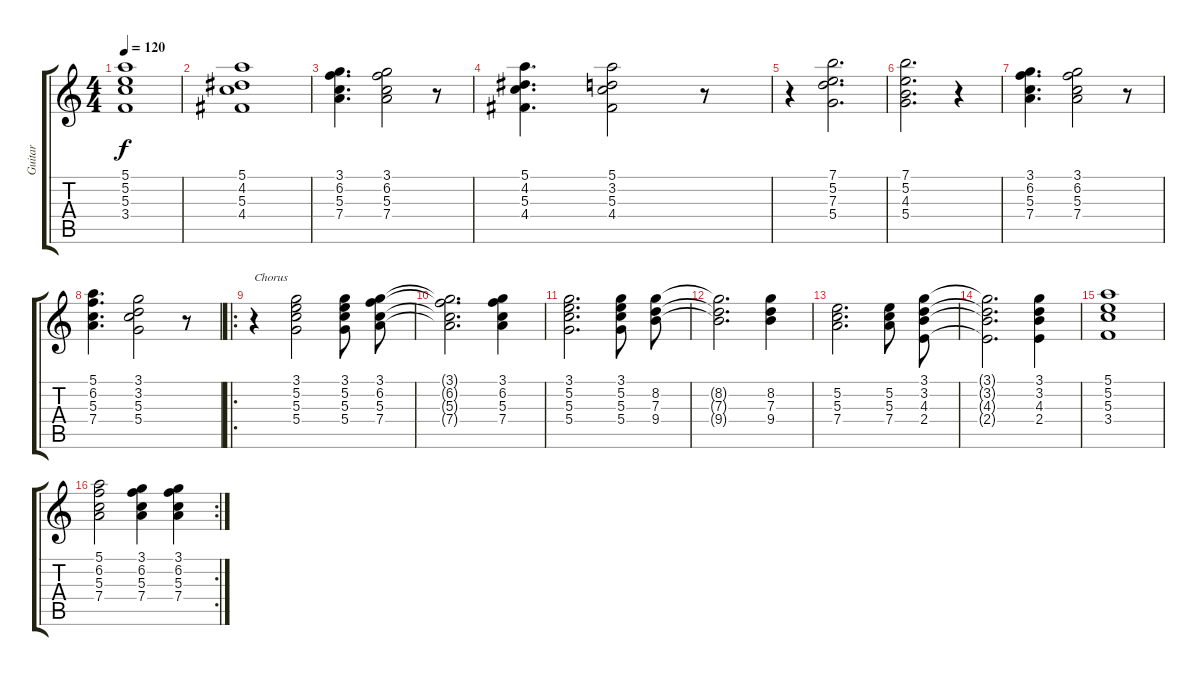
\track ("Guitar" "Guitar") {instrument electricguitarjazz}
\staff {score tabs}
\tuning (E4 B3 G3 D3 A2 E2) {hide}
\ts (4 4)
\tempo 120
\clef g2
\ks c
(5.1 5.2 5.3 3.4).1{dy f} |
(5.1 4.2 5.3 4.4).1 |
(3.1 6.2 5.3 7.4).4{d} (3.1 6.2 5.3 7.4).2 r.8 |
(5.1 4.2 5.3 4.4).4{d} (5.1 3.2 5.3 4.4).2 r.8 |
r.4 (7.1 5.2 7.3 5.4).2{d} |
(7.1 5.2 4.3 5.4).2{d} r.4 |
(3.1 6.2 5.3 7.4).4{d} (3.1 6.2 5.3 7.4).2 r.8 |
(5.1 6.2 5.3 7.4).4{d} (3.1 3.2 5.3 5.4).2 r.8 |
\ro
r.4{txt "Chorus"} (3.1 5.2 5.3 5.4).2 (3.1 5.2 5.3 5.4).8{beam split} (3.1 6.2 5.3 7.4).8 |
(3.1{t} 6.2{t} 5.3{t} 7.4{t}).2{d} (3.1 6.2 5.3 7.4).4 |
(3.1 5.2 5.3 5.4).2{d} (3.1 5.2 5.3 5.4).8{beam split} (8.2 7.3 9.4).8 |
(8.2{t} 7.3{t} 9.4{t}).2{d} (8.2 7.3 9.4).4 |
(5.2 5.3 7.4).2{d} (5.2 5.3 7.4).8{beam split} (3.1 3.2 4.3 2.4).8 |
(3.1{t} 3.2{t} 4.3{t} 2.4{t}).2{d} (3.1 3.2 4.3 2.4).4 |
(5.1 5.2 5.3 3.4).1 |
\rc 2
(5.1 6.2 5.3 7.4).2 (3.1 6.2 5.3 7.4).4 (3.1 6.2 5.3 7.4).4
